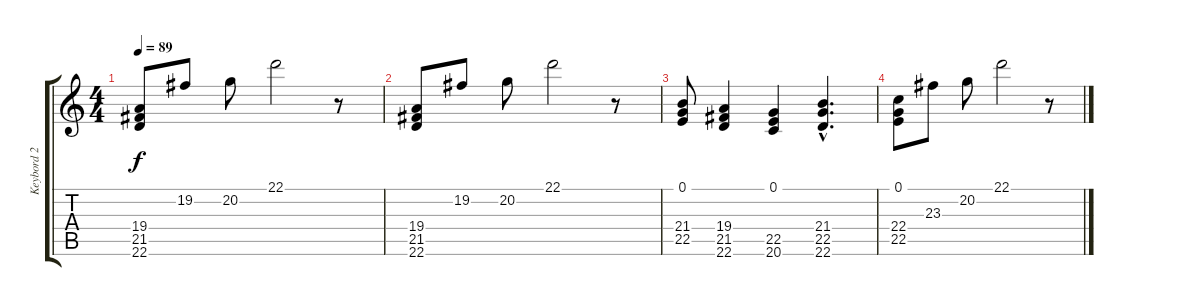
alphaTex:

\track ("Keybord 2" "Keybord 2") {instrument stringensemble2}
\staff {score tabs}
\tuning (E4 B3 G3 D3 A2 E2) {hide}
\ts (4 4)
\tempo 89
\clef g2
\ks c
(19.4 21.5 22.6).8{dy f} 19.2.8 20.2.8 22.1.2 r.8 |
(19.4 21.5 22.6).8 19.2.8 20.2.8 22.1.2 r.8 |
(0.1 21.4 22.5).8 (19.4 21.5 22.6).4 (0.1 22.5 20.6).4 (21.4{hac} 22.5{hac} 22.6{hac}).4{d} |
(0.1 22.4 22.5).8 23.3.8 20.2.8 22.1.2 r.8
